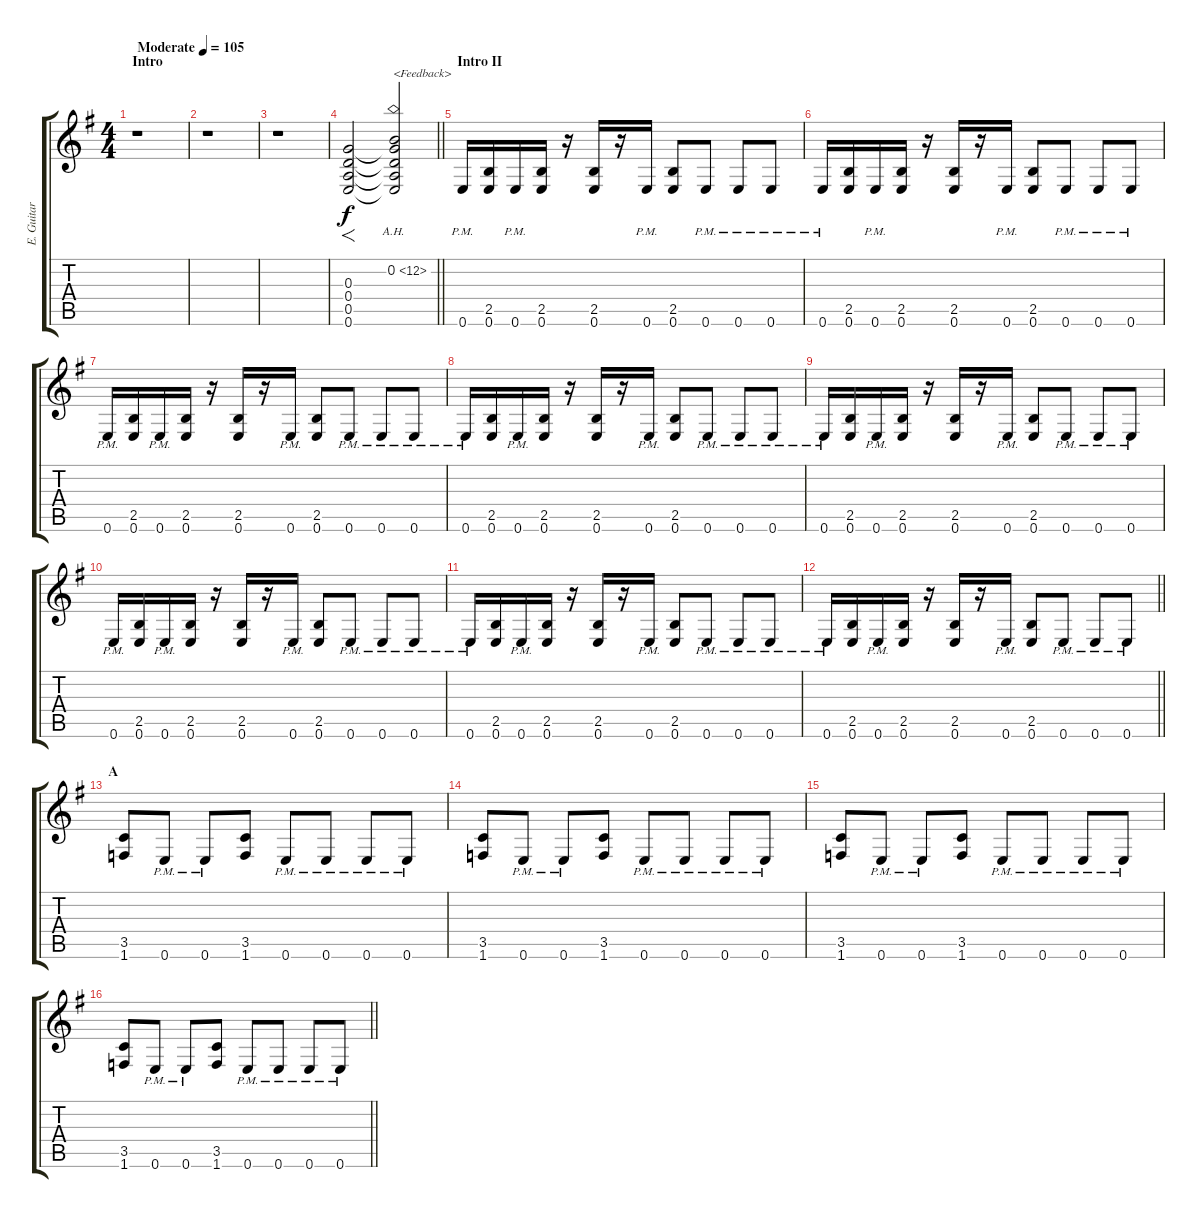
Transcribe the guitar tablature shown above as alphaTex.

\track ("E. Guitar I" "E. Guitar ") {instrument overdrivenguitar}
\staff {score tabs}
\tuning (E4 B3 G3 D3 A2 E2) {hide}
\ts (4 4)
\section ("" "Intro")
\tempo (105 "Moderate")
\clef g2
\ks g
r.1{dy f instrument overdrivenguitar} |
r.1 |
r.1 |
\barLineRight lightlight
(0.3 0.4 0.5 0.6).2{f} (0.2{ah 12} 0.3{t} 0.4{t} 0.5{t} 0.6{t}).2{txt "<Feedback>"} |
\section ("" "Intro II")
0.6{pm}.16 (2.5 0.6).16 0.6{pm}.16 (2.5 0.6).16 r.16 (2.5 0.6).16 r.16 0.6{pm}.16 (2.5 0.6).8 0.6{pm}.8 0.6{pm}.8 0.6{pm}.8 |
0.6{pm}.16 (2.5 0.6).16 0.6{pm}.16 (2.5 0.6).16 r.16 (2.5 0.6).16 r.16 0.6{pm}.16 (2.5 0.6).8 0.6{pm}.8 0.6{pm}.8 0.6{pm}.8 |
0.6{pm}.16 (2.5 0.6).16 0.6{pm}.16 (2.5 0.6).16 r.16 (2.5 0.6).16 r.16 0.6{pm}.16 (2.5 0.6).8 0.6{pm}.8 0.6{pm}.8 0.6{pm}.8 |
0.6{pm}.16 (2.5 0.6).16 0.6{pm}.16 (2.5 0.6).16 r.16 (2.5 0.6).16 r.16 0.6{pm}.16 (2.5 0.6).8 0.6{pm}.8 0.6{pm}.8 0.6{pm}.8 |
0.6{pm}.16 (2.5 0.6).16 0.6{pm}.16 (2.5 0.6).16 r.16 (2.5 0.6).16 r.16 0.6{pm}.16 (2.5 0.6).8 0.6{pm}.8 0.6{pm}.8 0.6{pm}.8 |
0.6{pm}.16 (2.5 0.6).16 0.6{pm}.16 (2.5 0.6).16 r.16 (2.5 0.6).16 r.16 0.6{pm}.16 (2.5 0.6).8 0.6{pm}.8 0.6{pm}.8 0.6{pm}.8 |
0.6{pm}.16 (2.5 0.6).16 0.6{pm}.16 (2.5 0.6).16 r.16 (2.5 0.6).16 r.16 0.6{pm}.16 (2.5 0.6).8 0.6{pm}.8 0.6{pm}.8 0.6{pm}.8 |
\barLineRight lightlight
0.6{pm}.16 (2.5 0.6).16 0.6{pm}.16 (2.5 0.6).16 r.16 (2.5 0.6).16 r.16 0.6{pm}.16 (2.5 0.6).8 0.6{pm}.8 0.6{pm}.8 0.6{pm}.8 |
\section ("" "A")
(3.5 1.6).8 0.6{pm}.8 0.6{pm}.8 (3.5 1.6).8 0.6{pm}.8 0.6{pm}.8 0.6{pm}.8 0.6{pm}.8 |
(3.5 1.6).8 0.6{pm}.8 0.6{pm}.8 (3.5 1.6).8 0.6{pm}.8 0.6{pm}.8 0.6{pm}.8 0.6{pm}.8 |
(3.5 1.6).8 0.6{pm}.8 0.6{pm}.8 (3.5 1.6).8 0.6{pm}.8 0.6{pm}.8 0.6{pm}.8 0.6{pm}.8 |
\barLineRight lightlight
(3.5 1.6).8 0.6{pm}.8 0.6{pm}.8 (3.5 1.6).8 0.6{pm}.8 0.6{pm}.8 0.6{pm}.8 0.6{pm}.8
